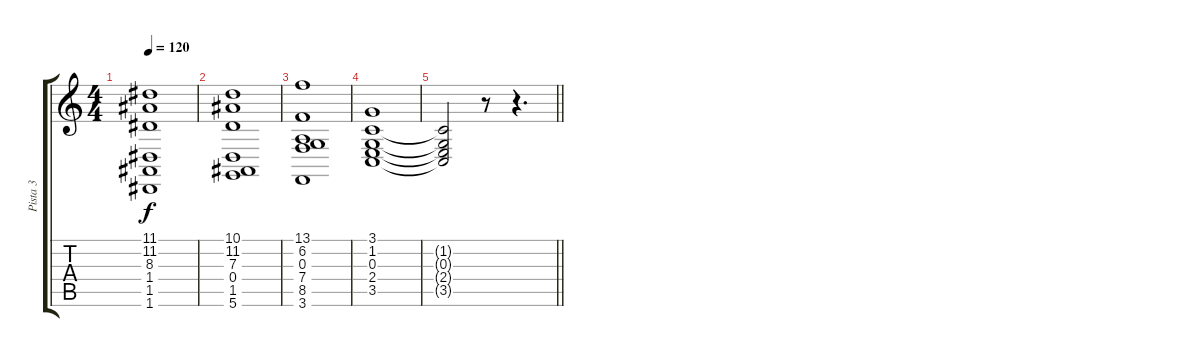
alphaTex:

\track ("Pista 3" "Pista 3") {instrument stringensemble1}
\staff {score tabs}
\tuning (E4 B3 G3 D3 A2 D2) {hide}
\ts (4 4)
\tempo 120
\clef g2
\ks c
(11.1 11.2 8.3 1.4 1.5 1.6).1{dy f} |
(10.1 11.2 7.3 0.4 1.5 5.6).1 |
(13.1 6.2 0.3 7.4 8.5 3.6).1 |
(3.1 1.2 0.3 2.4 3.5).1 |
\barLineRight lightlight
(1.2{t} 0.3{t} 2.4{t} 3.5{t}).2 r.8 r.4{d}
